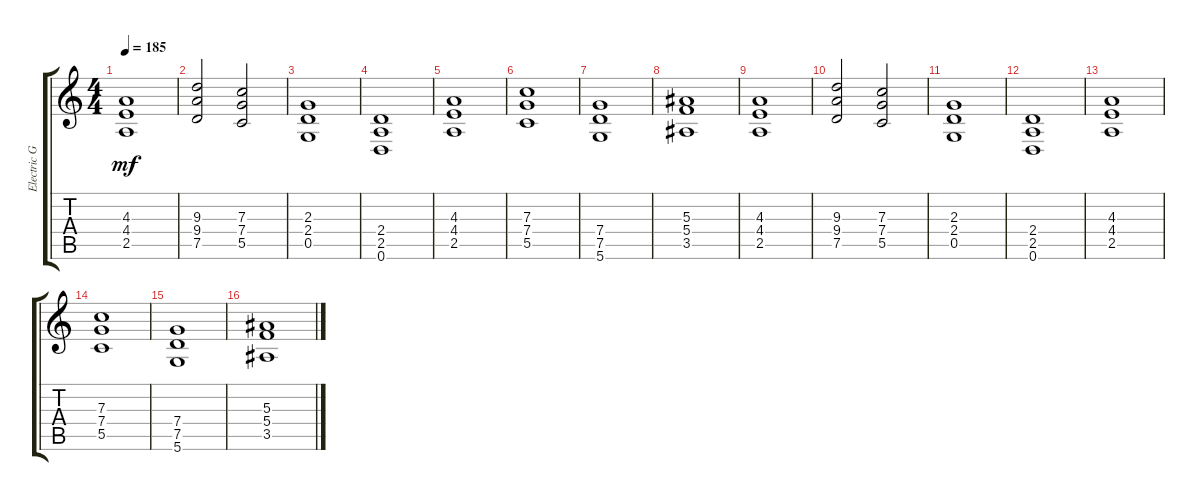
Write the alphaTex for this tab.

\track ("Electric Guitar" "Electric G") {instrument distortionguitar}
\staff {score tabs}
\tuning (D4 A3 F3 C3 G2 D2) {hide}
\ts (4 4)
\tempo 185
\clef g2
\ks c
(4.3 4.4 2.5).1{dy mf} |
(9.3 9.4 7.5).2 (7.3 7.4 5.5).2 |
(2.3 2.4 0.5).1 |
(2.4 2.5 0.6).1 |
(4.3 4.4 2.5).1 |
(7.3 7.4 5.5).1 |
(7.4 7.5 5.6).1 |
(5.3 5.4 3.5).1 |
(4.3 4.4 2.5).1 |
(9.3 9.4 7.5).2 (7.3 7.4 5.5).2 |
(2.3 2.4 0.5).1 |
(2.4 2.5 0.6).1 |
(4.3 4.4 2.5).1 |
(7.3 7.4 5.5).1 |
(7.4 7.5 5.6).1 |
(5.3 5.4 3.5).1
